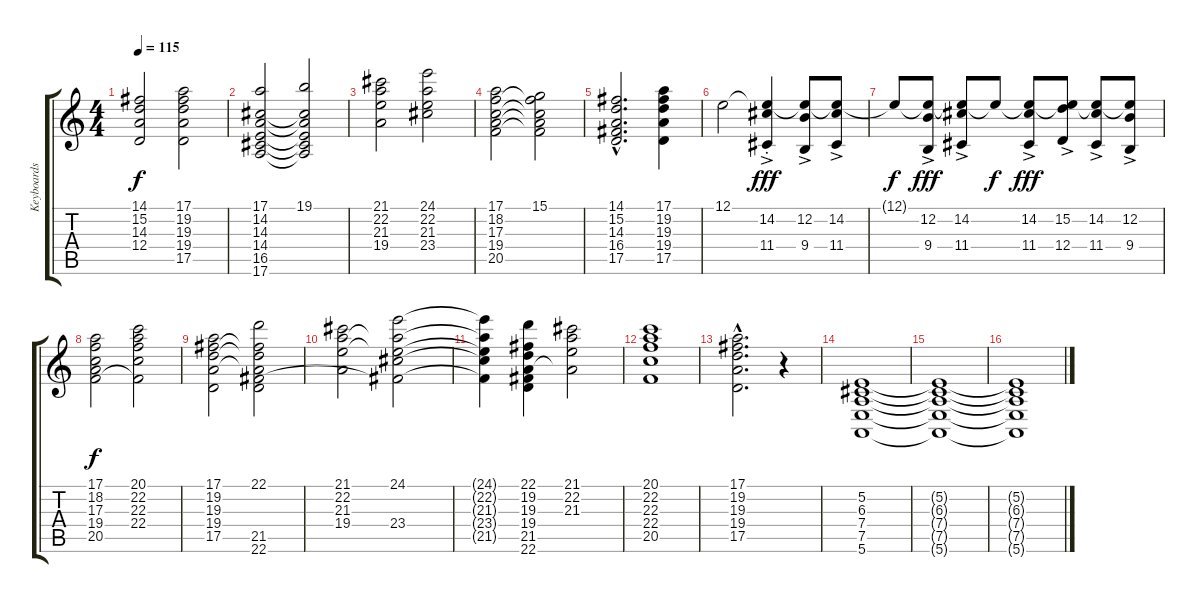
\track ("Keyboards" "Keyboards") {instrument electricpiano2}
\staff {score tabs}
\tuning (E4 B3 G3 D3 A2 E2) {hide}
\ts (4 4)
\tempo 115
\clef g2
\ks c
(14.1 15.2 14.3 12.4).2{dy f} (17.1 19.2 19.3 19.4 17.5).2 |
(17.1 14.2 14.3 14.4 16.5 17.6).2 (19.1 14.2{t} 14.3{t} 14.4{t} 16.5{t} 17.6{t}).2 |
(21.1 22.2 21.3 19.4).2 (24.1 22.2 21.3 23.4).2 |
(17.1 18.2 17.3 19.4 20.5).2 (15.1 18.2{t} 17.3{t} 19.4{t} 20.5{t}).2 |
(14.1{hac} 15.2{hac} 14.3{hac} 16.4{hac} 17.5{hac}).2{d} (17.1 19.2 19.3 19.4 17.5).4 |
12.1.2 (12.1{t} 14.2{ac st} 11.4{ac}).4{dy fff} (12.1{t} 12.2{ac} 9.4{ac}).8 (12.1{t} 14.2{ac} 11.4{ac}).8 |
12.1{t}.8{dy f} (12.1{t} 12.2{ac} 9.4{ac}).8{dy fff} (12.1{t} 14.2{ac} 11.4{ac}).8 12.1{t}.8{dy f} (12.1{t} 14.2{ac} 11.4{ac}).8{dy fff} (12.1{t} 15.2{ac} 12.4{ac}).8 (12.1{t} 14.2{ac} 11.4{ac}).8 (12.1{t} 12.2{ac} 9.4{ac}).8 |
(17.1 18.2 17.3 19.4 20.5).2{dy f} (20.1 22.2 22.3 22.4 20.5{t}).2 |
(17.1 19.2 19.3 19.4 17.5).2 (22.1 19.2{t} 19.3{t} 19.4{t} 21.5 22.6).2 |
(21.1 22.2 21.3 19.4).2 (24.1 22.2{t} 21.3{t} 23.4 21.5{t}).2 |
(24.1{t} 22.2{t} 21.3{t} 23.4{t} 21.5{t}).4 (22.1 19.2 19.3 19.4 21.5 22.6).4 (21.1 22.2 21.3 19.4{t}).2 |
(20.1 22.2 22.3 22.4 20.5).1 |
(17.1{hac} 19.2{hac} 19.3{hac} 19.4{hac} 17.5{hac}).2{d} r.4 |
(5.2 6.3 7.4 7.5 5.6).1 |
(5.2{t} 6.3{t} 7.4{t} 7.5{t} 5.6{t}).1 |
(5.2{t} 6.3{t} 7.4{t} 7.5{t} 5.6{t}).1{volume 0}
